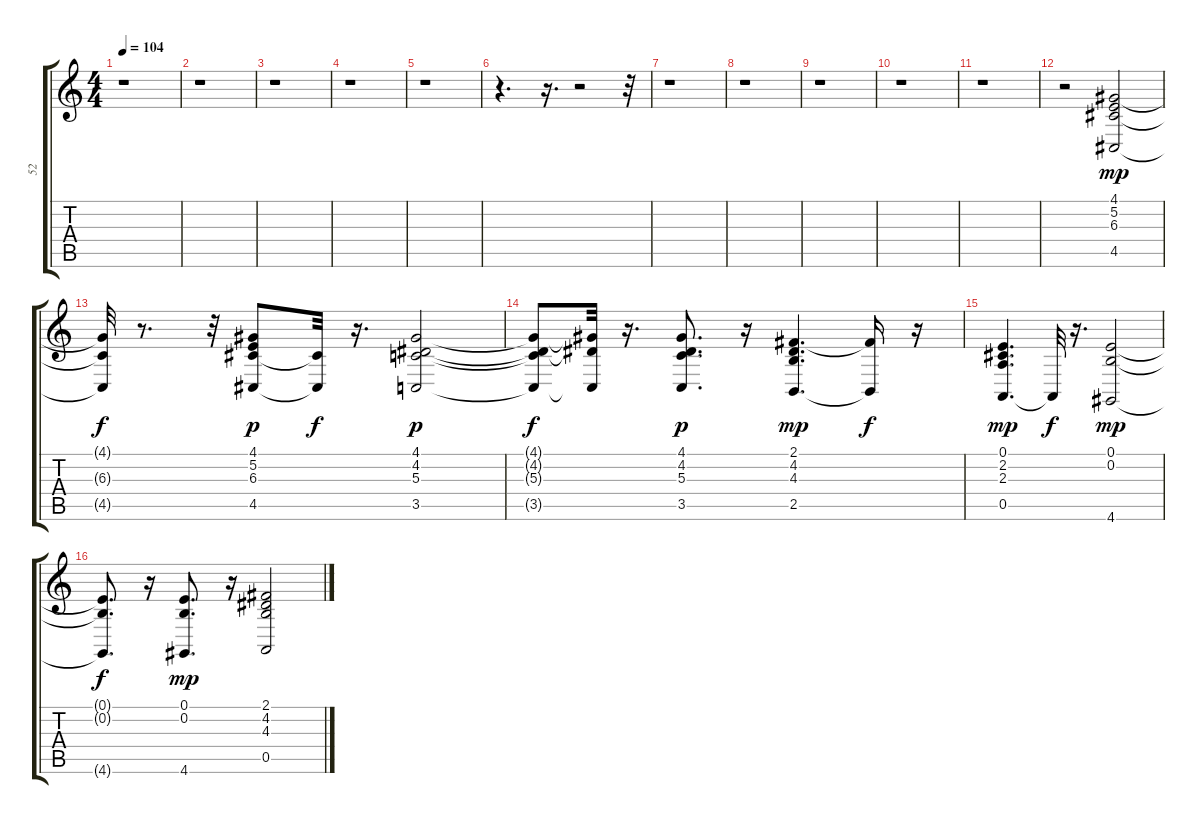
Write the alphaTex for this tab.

\track ("52" "52") {instrument synthstrings2}
\staff {score tabs}
\tuning (E4 B3 G3 D3 A2 E2) {hide}
\ts (4 4)
\tempo 104
\clef g2
\ks c
r.1{dy ff} |
r.1 |
r.1 |
r.1 |
r.1 |
r.4{d} r.16{d} r.2 r.32 |
r.1 |
r.1 |
r.1 |
r.1 |
r.1 |
r.2 (4.1 5.2 6.3 4.5).2{dy mp} |
(4.1{t} 6.3{t} 4.5{t}).32{dy f} r.8{d} r.32 (4.1 5.2 6.3 4.5).8{dy p} (6.3{t} 4.5{t}).32{dy f} r.16{d} (4.1 4.2 5.3 3.5).2{dy p} |
(4.1{t} 4.2{t} 5.3{t} 3.5{t}).8{dy f} (4.1{t} 4.2{t} 3.5{t}).32 r.16{d} (4.1 4.2 5.3 3.5).8{d dy p} r.16 (2.1 4.2 4.3 2.5).4{d dy mp} (2.1{t} 2.5{t}).16{dy f} r.16 |
(0.1 2.2 2.3 0.5).4{d dy mp} 0.5{t}.32{dy f} r.16{d} (0.1 0.2 4.6).2{dy mp} |
(0.1{t} 0.2{t} 4.6{t}).8{d dy f} r.16 (0.1 0.2 4.6).8{d dy mp} r.16 (2.1 4.2 4.3 0.5).2
